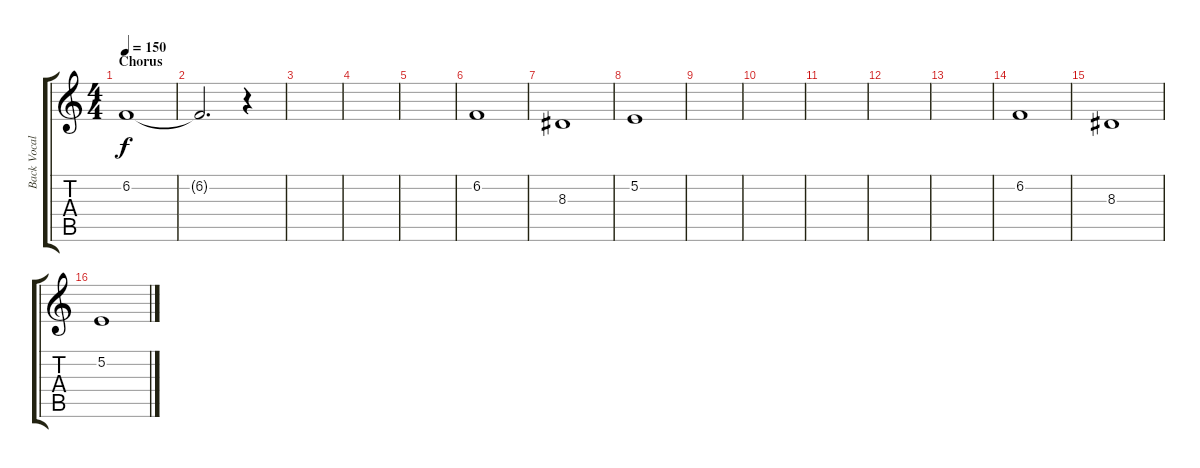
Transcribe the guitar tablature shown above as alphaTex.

\track ("Back Vocals" "Back Vocal") {instrument tenorsax}
\staff {score tabs}
\tuning (E4 B3 G3 D3 A2 E2) {hide}
\ts (4 4)
\section ("" "Chorus")
\tempo 150
\clef g2
\ks c
6.2{t}.1{dy f} |
6.2{t}.2{d} r.4{volume 12} |
|
|
|
6.2.1 |
8.3.1 |
5.2.1 |
|
|
|
|
|
6.2.1 |
8.3.1 |
5.2.1
